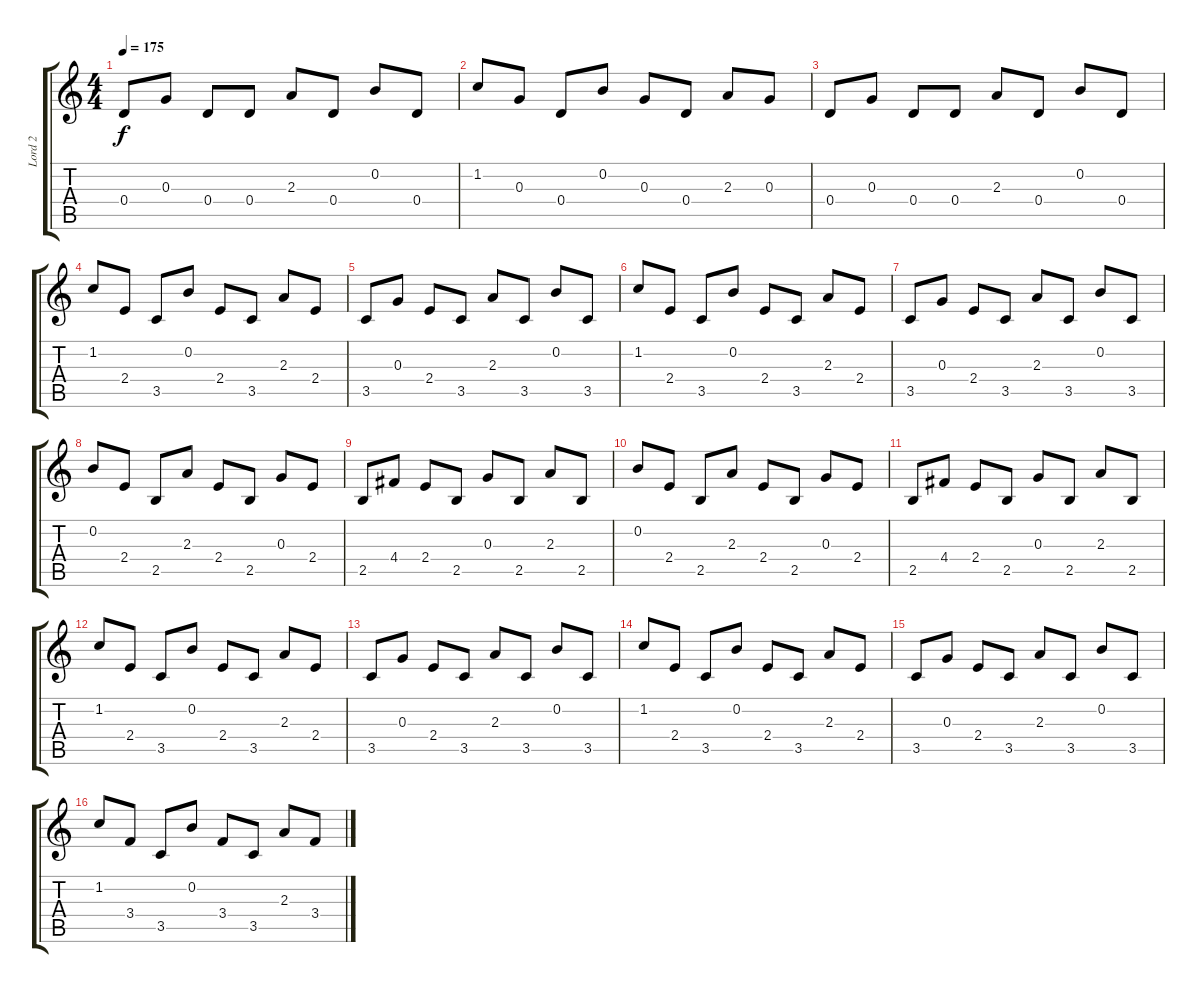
\track ("Lord 2" "Lord 2") {instrument drawbarorgan}
\staff {score tabs}
\tuning (E5 B4 G4 D4 A3 D3) {hide}
\ts (4 4)
\tempo 175
\clef g2
\ks c
0.4.8{dy f} 0.3.8 0.4.8 0.4.8 2.3.8 0.4.8 0.2.8 0.4.8 |
1.2.8 0.3.8 0.4.8 0.2.8 0.3.8 0.4.8 2.3.8 0.3.8 |
0.4.8 0.3.8 0.4.8 0.4.8 2.3.8 0.4.8 0.2.8 0.4.8 |
1.2.8 2.4.8 3.5.8 0.2.8 2.4.8 3.5.8 2.3.8 2.4.8 |
3.5.8 0.3.8 2.4.8 3.5.8 2.3.8 3.5.8 0.2.8 3.5.8 |
1.2.8 2.4.8 3.5.8 0.2.8 2.4.8 3.5.8 2.3.8 2.4.8 |
3.5.8 0.3.8 2.4.8 3.5.8 2.3.8 3.5.8 0.2.8 3.5.8 |
0.2.8 2.4.8 2.5.8 2.3.8 2.4.8 2.5.8 0.3.8 2.4.8 |
2.5.8 4.4.8 2.4.8 2.5.8 0.3.8 2.5.8 2.3.8 2.5.8 |
0.2.8 2.4.8 2.5.8 2.3.8 2.4.8 2.5.8 0.3.8 2.4.8 |
2.5.8 4.4.8 2.4.8 2.5.8 0.3.8 2.5.8 2.3.8 2.5.8 |
1.2.8 2.4.8 3.5.8 0.2.8 2.4.8 3.5.8 2.3.8 2.4.8 |
3.5.8 0.3.8 2.4.8 3.5.8 2.3.8 3.5.8 0.2.8 3.5.8 |
1.2.8 2.4.8 3.5.8 0.2.8 2.4.8 3.5.8 2.3.8 2.4.8 |
3.5.8 0.3.8 2.4.8 3.5.8 2.3.8 3.5.8 0.2.8 3.5.8 |
1.2.8 3.4.8 3.5.8 0.2.8 3.4.8 3.5.8 2.3.8 3.4.8
